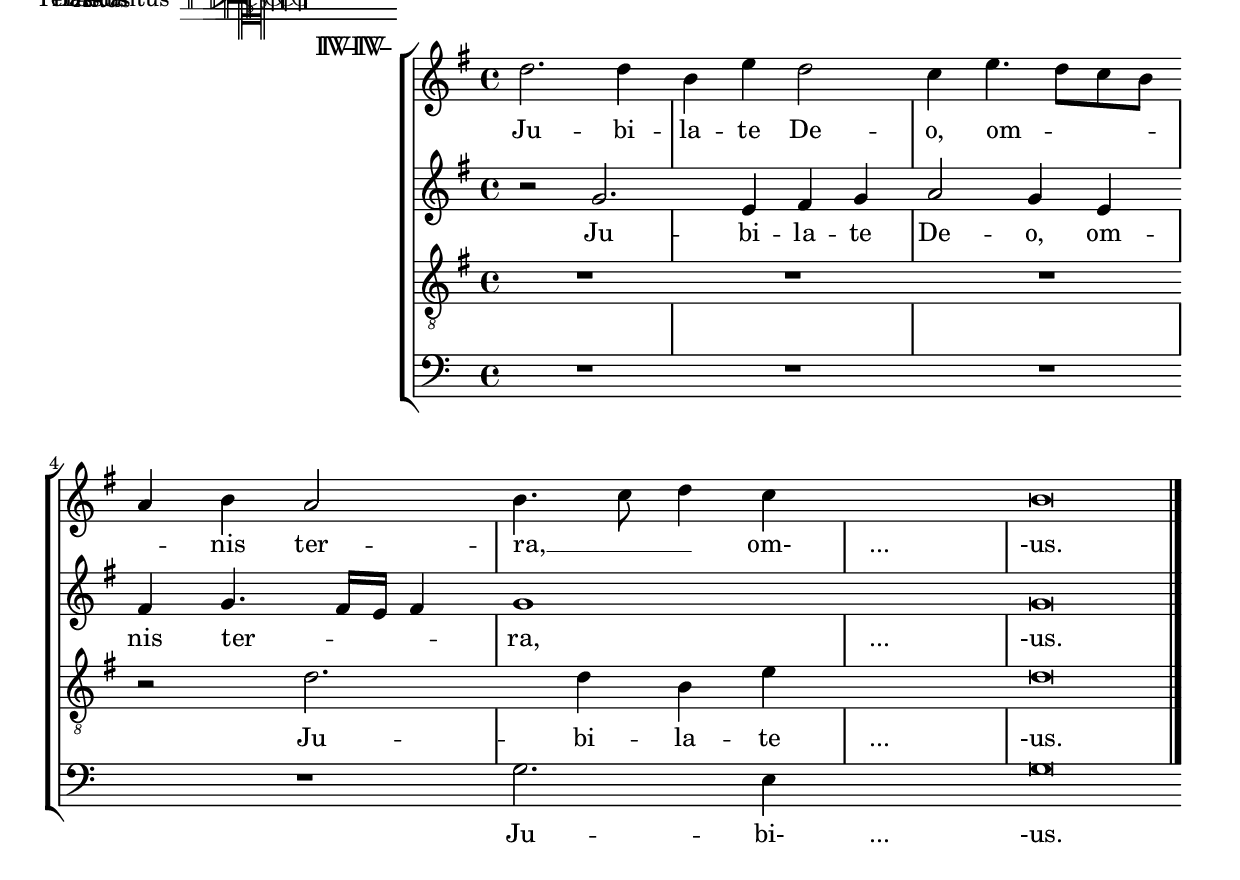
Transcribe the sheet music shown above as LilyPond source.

\version "2.11.61"
\header {
  lsrtags = "staff-notation,ancient-notation"
  texidoc = "Incipits can be added using the instrument name grob, but
keeping separate the instrument name definition and the incipit definition."
  doctitle = "Incipit"
}

incipit =
#(define-music-function (parser location incipit-music) (ly:music?)
  #{
    \once \override Staff.InstrumentName #'self-alignment-X = #RIGHT
    \once \override Staff.InstrumentName #'self-alignment-Y = #UP
    \once \override Staff.InstrumentName #'Y-offset = #4
    \once \override Staff.InstrumentName #'padding = #0.3
    \once \override Staff.InstrumentName #'stencil = 
    #(lambda (grob)
       (let* ((instrument-name (ly:grob-property grob 'long-text))
              (layout (ly:output-def-clone (ly:grob-layout grob)))
              (music (make-music 'SequentialMusic
                      'elements (list (make-music 'ContextSpeccedMusic
                                        'context-type 'MensuralStaff
                                        'element (make-music 'PropertySet
                                                   'symbol 'instrumentName
                                                   'value instrument-name))
                                      $incipit-music)))
              (score (ly:make-score music))
              (mm (ly:output-def-lookup layout 'mm))
              (indent (ly:output-def-lookup layout 'indent))
              (width (ly:output-def-lookup layout 'incipit-width))
              (incipit-width (if (number? width)
                                 (* width mm)
                                 (* indent 0.5))))
         (ly:output-def-set-variable! layout 'indent (- indent incipit-width))
         (ly:output-def-set-variable! layout 'line-width indent)
         (ly:output-def-set-variable! layout 'ragged-right #f)
         (ly:output-def-set-variable! layout 'ragged-last #f)
         (ly:output-def-set-variable! layout 'system-count 1)
         (ly:score-add-output-def! score layout)
         (set! (ly:grob-property grob 'long-text)
               (markup #:score score))
         (ly:system-start-text::print grob)))
  #})

%%%%%%%%%%%%%%%%%%%%%%%%%

global = {
  \set Score.skipBars = ##t
  \key g \major
  \time 4/4
  
  %make the staff lines invisible on staves
  \override Staff.BarLine #'transparent = ##t
  % the actual music
  \skip 1*8

  % let finis bar go through all staves
  \override Staff.BarLine #'transparent = ##f

  % finis bar
  \bar "|."
}

discantusIncipit = <<
  \new MensuralVoice = discantusIncipit <<
    \repeat unfold 9 { s1 \noBreak }
    {
      \clef "neomensural-c1"
      \key f \major
      \time 2/2
      c''1.
    }
  >>
  \new Lyrics \lyricsto discantusIncipit { IV- }
>>

discantusNotes = {
  \transpose c' c'' {
    \clef "treble"
    d'2. d'4 |
    b e' d'2 |
    c'4 e'4.( d'8 c' b |
    a4) b a2 |
    b4.( c'8 d'4) c'4 |
    \once \override NoteHead #'transparent = ##t
    c'1 |
    b\breve |
  }
}

discantusLyrics = \lyricmode {
  Ju -- bi -- |
  la -- te De -- |
  o, om --
  nis ter -- |
  ra, __ om- |
  "..." |
  -us. |
}

altusIncipit = <<
  \new MensuralVoice = altusIncipit <<
    \repeat unfold 9 { s1 \noBreak }
    {
      \clef "neomensural-c3"
      \key f \major
      \time 2/2
      r1 f'1.
    }
  >>
  \new Lyrics \lyricsto altusIncipit { IV- }
>>

altusNotes = {
  \transpose c' c'' {
    \clef "treble"
    % two measures
    r2 g2. e4 fis g |
    a2 g4 e |
    fis g4.( fis16 e fis4) |
    g1 |
    \once \override NoteHead #'transparent = ##t
    g1 |
    g\breve |
  }
}

altusLyrics = \lyricmode {
  % two measures
  Ju -- bi -- la -- te |
  De -- o, om -- |
  nis ter -- ra, |
  "..." |
  -us. |
}

tenorIncipit = <<
  \new MensuralVoice = tenorIncipit <<
    \repeat unfold 9 { s1 \noBreak }
    {
      \clef "neomensural-c4"
      \key f \major
      \time 2/2
      r\longa
      r\breve
      r1 c'1.
    }
  >>
  \new Lyrics \lyricsto tenorIncipit { IV- }
>>

tenorNotes = {
  \transpose c' c' {
    \once \override Staff.VerticalAxisGroup #'minimum-Y-extent = #'(-6 . 3)
    \clef "treble_8"
    R1 |
    R1 |
    R1 |
    % two measures
    r2 d'2. d'4 b e' |
    \once \override NoteHead #'transparent = ##t
    e'1 |
    d'\breve |
  }
}

tenorLyrics = \lyricmode {
  % two measures
  Ju -- bi -- la -- te |
  "..." |
  -us. 
}

bassusIncipit = <<
  \new MensuralVoice = bassusIncipit <<
    \repeat unfold 9 { s1 \noBreak }
    {
      \clef "bass"
      \key f \major
      \time 2/2
      %% incipit
      r\maxima
      f1.
    }
  >>
  \new Lyrics \lyricsto bassusIncipit { IV- }
>>

bassusNotes = {
  \transpose c' c' {
    \clef "bass"
    R1 |
    R1 |
    R1 |
    R1 |
    g2. e4 |
    \once \override NoteHead #'transparent = ##t
    e1 |
    g\breve |
  }
}

bassusLyrics = \lyricmode {
  Ju -- bi- |
  "..." |
  -us.
}

\score {
  <<
    \new StaffGroup = choirStaff <<
      \new Voice = "discantusNotes" <<
        \global
        \set Staff.instrumentName = "Discantus"
        \incipit \discantusIncipit
        \discantusNotes
      >>
      \new Lyrics = "discantusLyrics" \lyricsto discantusNotes { \discantusLyrics }
      \new Voice = "altusNotes" <<
        \global
        \set Staff.instrumentName = "Altus"
        \incipit \altusIncipit
        \altusNotes
      >>
      \new Lyrics = "altusLyrics" \lyricsto altusNotes { \altusLyrics }
      \new Voice = "tenorNotes" <<
        \global
        \set Staff.instrumentName = "Tenor"
        \incipit \tenorIncipit
        \tenorNotes
      >>
      \new Lyrics = "tenorLyrics" \lyricsto tenorNotes { \tenorLyrics }
      \new Voice = "bassusNotes" <<
        \set Staff.instrumentName = "Bassus"
        \incipit \bassusIncipit
        \bassusNotes
      >>
    >>
    \new Lyrics = "bassusLyrics" \lyricsto bassusNotes { \bassusLyrics }
    %% Keep the bass lyrics outside of the staff group to avoid bar lines
    %% between the lyrics.
  >>
  \layout {
    \context {
      \Score
      %% no bar lines in staves
      \override BarLine #'transparent = ##t
    }
    %% the next three instructions keep the lyrics between the bar lines
    \context {
      \Lyrics
      \consists "Bar_engraver" 
      \override BarLine #'transparent = ##t
    } 
    \context {
      \StaffGroup
      \consists "Separating_line_group_engraver"
    }
    \context {
      \Voice
      %% no slurs
      \override Slur #'transparent = ##t
      %% Comment in the below "\remove" command to allow line
      %% breaking also at those bar lines where a note overlaps
      %% into the next measure.  The command is commented out in this
      %% short example score, but especially for large scores, you
      %% will typically yield better line breaking and thus improve
      %% overall spacing if you comment in the following command.
      %%\remove "Forbid_line_break_engraver"
    }
    indent=6\cm
    incipit-width = 4\cm
  }
}
